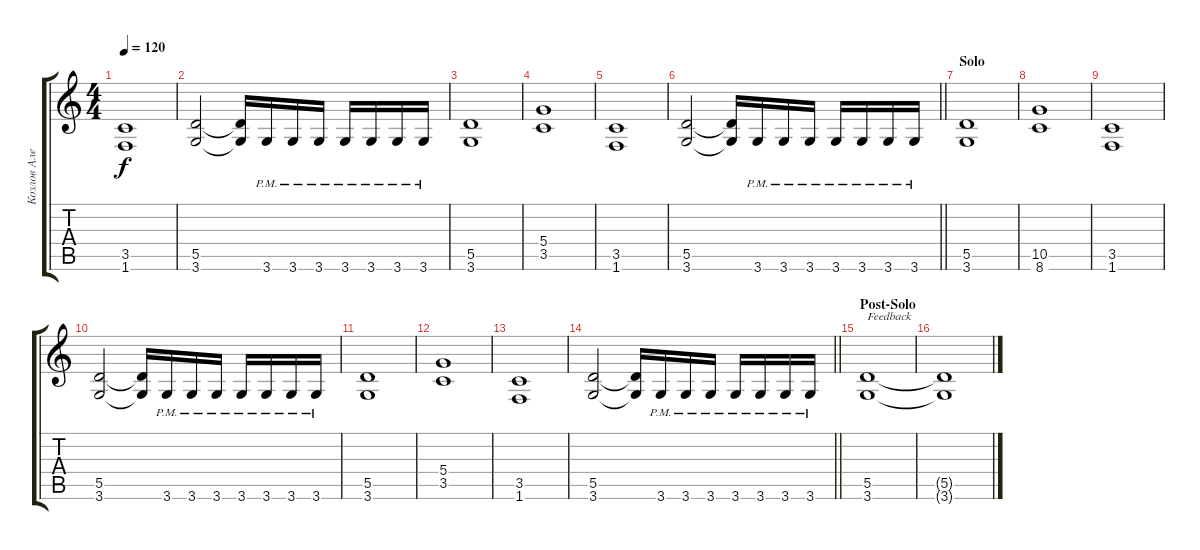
\track ("Козлов Александр  ( Ритм гитара )" "Козлов Але") {instrument distortionguitar}
\staff {score tabs}
\tuning (E4 B3 G3 D3 A2 E2) {hide}
\ts (4 4)
\tempo 120
\clef g2
\ks c
(3.5 1.6).1{dy f} |
(5.5 3.6).2 (5.5{t} 3.6{t}).16 3.6{pm}.16 3.6{pm}.16 3.6{pm}.16 3.6{pm}.16 3.6{pm}.16 3.6{pm}.16 3.6{pm}.16 |
(5.5 3.6).1 |
(5.4 3.5).1 |
(3.5 1.6).1 |
\barLineRight lightlight
(5.5 3.6).2 (5.5{t} 3.6{t}).16 3.6{pm}.16 3.6{pm}.16 3.6{pm}.16 3.6{pm}.16 3.6{pm}.16 3.6{pm}.16 3.6{pm}.16 |
\section ("" "Solo")
(5.5 3.6).1 |
(10.5 8.6).1 |
(3.5 1.6).1 |
(5.5 3.6).2 (5.5{t} 3.6{t}).16 3.6{pm}.16 3.6{pm}.16 3.6{pm}.16 3.6{pm}.16 3.6{pm}.16 3.6{pm}.16 3.6{pm}.16 |
(5.5 3.6).1 |
(5.4 3.5).1 |
(3.5 1.6).1 |
\barLineRight lightlight
(5.5 3.6).2 (5.5{t} 3.6{t}).16 3.6{pm}.16 3.6{pm}.16 3.6{pm}.16 3.6{pm}.16 3.6{pm}.16 3.6{pm}.16 3.6{pm}.16 |
\section ("" "Post-Solo ")
(5.5 3.6).1{txt "Feedback"} |
(5.5{t} 3.6{t}).1
